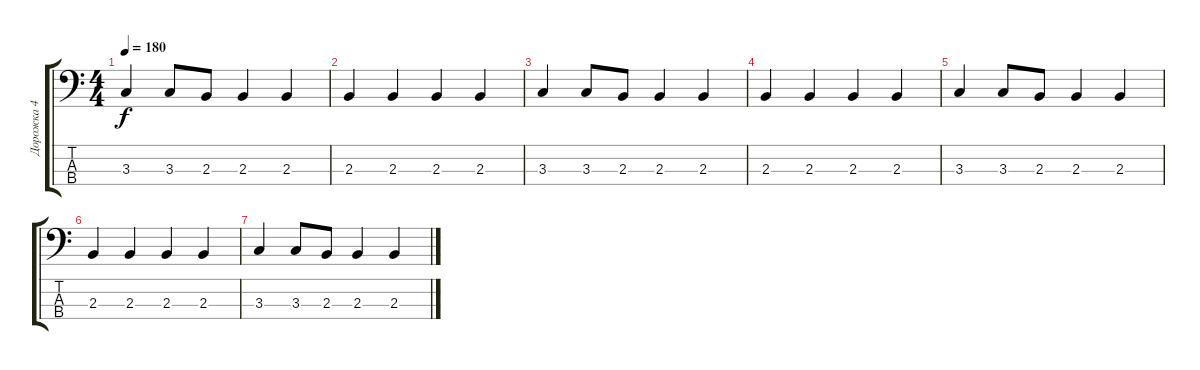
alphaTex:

\track ("Дорожка 4" "Дорожка 4") {instrument electricbasspick}
\staff {score tabs}
\tuning (G2 D2 A1 E1) {hide}
\ts (4 4)
\tempo 180
\clef f4
\ks c
3.3.4{dy f} 3.3.8 2.3.8 2.3.4 2.3.4 |
2.3.4 2.3.4 2.3.4 2.3.4 |
3.3.4 3.3.8 2.3.8 2.3.4 2.3.4 |
2.3.4 2.3.4 2.3.4 2.3.4 |
3.3.4 3.3.8 2.3.8 2.3.4 2.3.4 |
2.3.4 2.3.4 2.3.4 2.3.4 |
3.3.4 3.3.8 2.3.8 2.3.4 2.3.4
